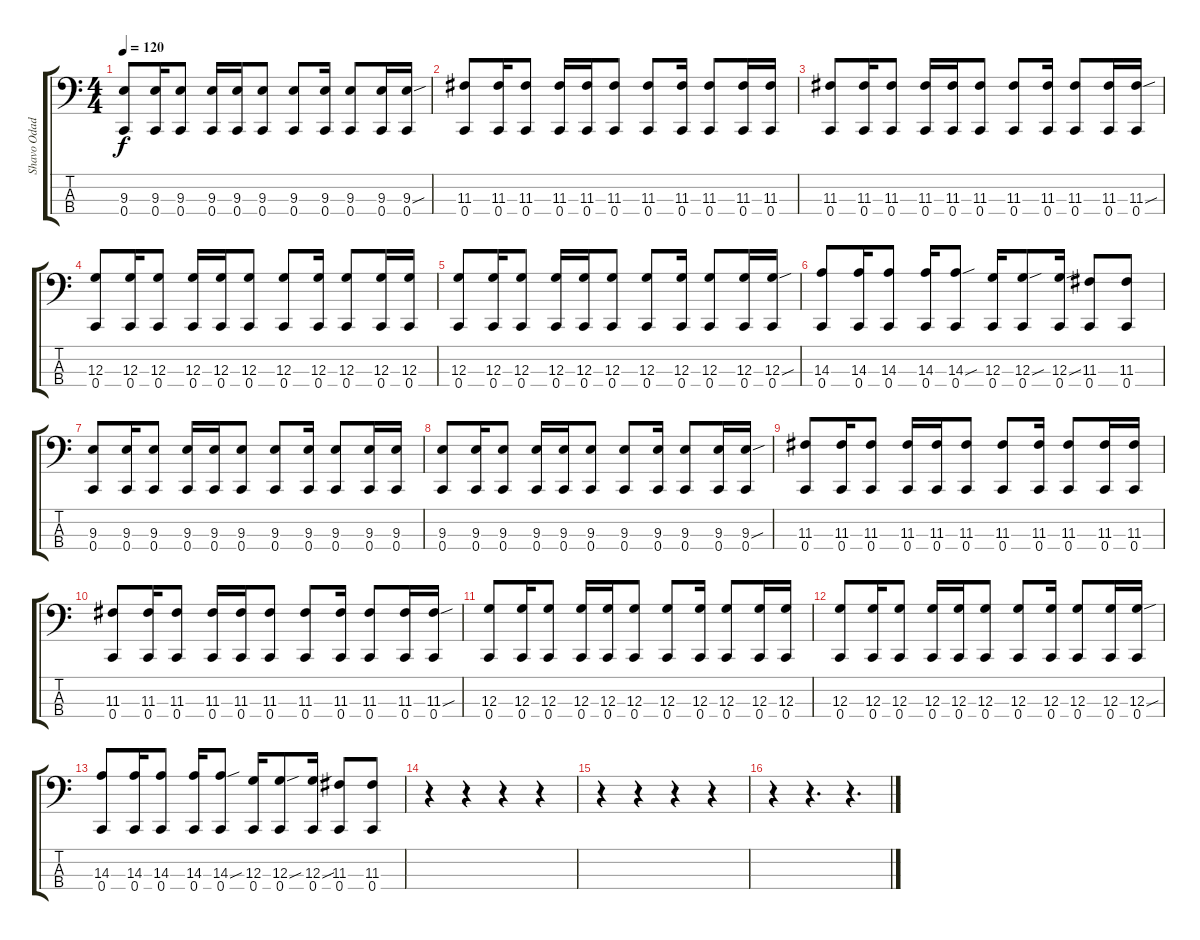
\track ("Shavo Odadjian" "Shavo Odad") {instrument electricbassfinger}
\staff {score tabs}
\tuning (F2 C2 G1 C1) {hide}
\ts (4 4)
\tempo 120
\clef f4
\ks c
(9.3 0.4).8{dy f} (9.3 0.4).16 (9.3 0.4).8 (9.3 0.4).16 (9.3 0.4).16 (9.3 0.4).8 (9.3 0.4).8 (9.3 0.4).16 (9.3 0.4).8 (9.3 0.4).16 (9.3{sou} 0.4).16 |
(11.3 0.4).8 (11.3 0.4).16 (11.3 0.4).8 (11.3 0.4).16 (11.3 0.4).16 (11.3 0.4).8 (11.3 0.4).8 (11.3 0.4).16 (11.3 0.4).8 (11.3 0.4).16 (11.3 0.4).16 |
(11.3 0.4).8 (11.3 0.4).16 (11.3 0.4).8 (11.3 0.4).16 (11.3 0.4).16 (11.3 0.4).8 (11.3 0.4).8 (11.3 0.4).16 (11.3 0.4).8 (11.3 0.4).16 (11.3{sou} 0.4).16 |
(12.3 0.4).8 (12.3 0.4).16 (12.3 0.4).8 (12.3 0.4).16 (12.3 0.4).16 (12.3 0.4).8 (12.3 0.4).8 (12.3 0.4).16 (12.3 0.4).8 (12.3 0.4).16 (12.3 0.4).16 |
(12.3 0.4).8 (12.3 0.4).16 (12.3 0.4).8 (12.3 0.4).16 (12.3 0.4).16 (12.3 0.4).8 (12.3 0.4).8 (12.3 0.4).16 (12.3 0.4).8 (12.3 0.4).16 (12.3{sou} 0.4).16 |
(14.3 0.4).8 (14.3 0.4).16 (14.3 0.4).8 (14.3 0.4).16 (14.3{sou} 0.4).8 (12.3 0.4).16 (12.3{sou} 0.4).8 (12.3{sou} 0.4).16 (11.3 0.4).8 (11.3 0.4).8 |
(9.3 0.4).8 (9.3 0.4).16 (9.3 0.4).8 (9.3 0.4).16 (9.3 0.4).16 (9.3 0.4).8 (9.3 0.4).8 (9.3 0.4).16 (9.3 0.4).8 (9.3 0.4).16 (9.3 0.4).16 |
(9.3 0.4).8 (9.3 0.4).16 (9.3 0.4).8 (9.3 0.4).16 (9.3 0.4).16 (9.3 0.4).8 (9.3 0.4).8 (9.3 0.4).16 (9.3 0.4).8 (9.3 0.4).16 (9.3{sou} 0.4).16 |
(11.3 0.4).8 (11.3 0.4).16 (11.3 0.4).8 (11.3 0.4).16 (11.3 0.4).16 (11.3 0.4).8 (11.3 0.4).8 (11.3 0.4).16 (11.3 0.4).8 (11.3 0.4).16 (11.3 0.4).16 |
(11.3 0.4).8 (11.3 0.4).16 (11.3 0.4).8 (11.3 0.4).16 (11.3 0.4).16 (11.3 0.4).8 (11.3 0.4).8 (11.3 0.4).16 (11.3 0.4).8 (11.3 0.4).16 (11.3{sou} 0.4).16 |
(12.3 0.4).8 (12.3 0.4).16 (12.3 0.4).8 (12.3 0.4).16 (12.3 0.4).16 (12.3 0.4).8 (12.3 0.4).8 (12.3 0.4).16 (12.3 0.4).8 (12.3 0.4).16 (12.3 0.4).16 |
(12.3 0.4).8 (12.3 0.4).16 (12.3 0.4).8 (12.3 0.4).16 (12.3 0.4).16 (12.3 0.4).8 (12.3 0.4).8 (12.3 0.4).16 (12.3 0.4).8 (12.3 0.4).16 (12.3{sou} 0.4).16 |
(14.3 0.4).8 (14.3 0.4).16 (14.3 0.4).8 (14.3 0.4).16 (14.3{sou} 0.4).8 (12.3 0.4).16 (12.3{sou} 0.4).8 (12.3{sou} 0.4).16 (11.3 0.4).8 (11.3 0.4).8 |
r.4 r.4 r.4 r.4 |
r.4 r.4 r.4 r.4 |
r.4 r.4{d} r.4{d}
